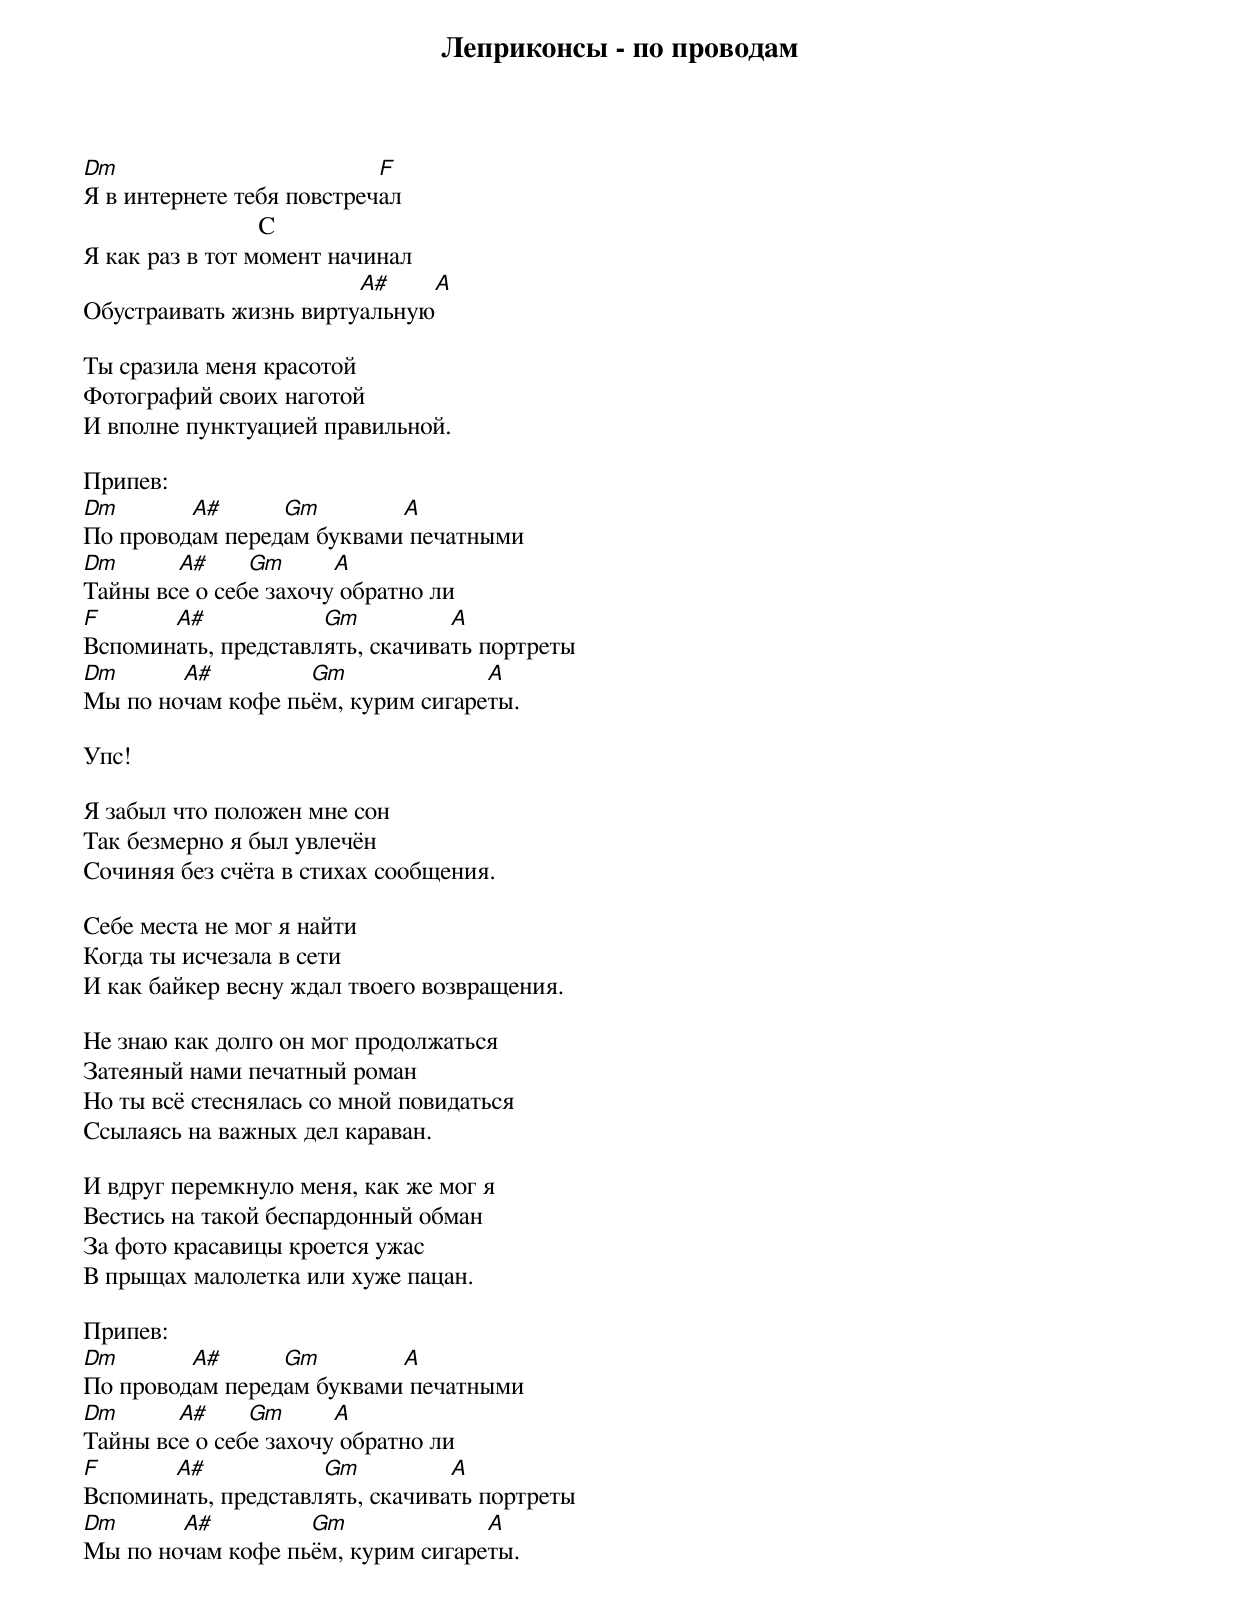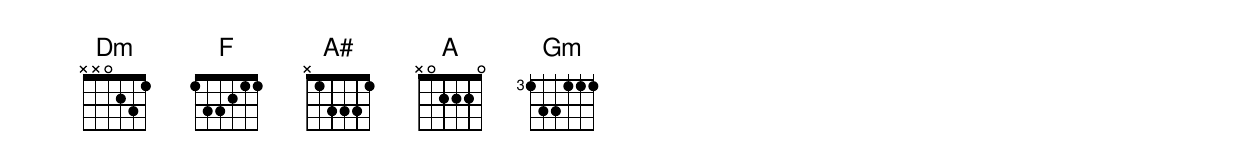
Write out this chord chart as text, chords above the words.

Леприконсы - по проводам

Dm                         F
Я в интернете тебя повстречал
                            С
Я как раз в тот момент начинал
                        A#     A
Обустраивать жизнь виртуальную

Ты сразила меня красотой
Фотографий своих наготой
И вполне пунктуацией правильной.

Припев:
Dm       A#      Gm        A
По проводам передам буквами печатными
Dm      A#     Gm      A
Тайны все о себе захочу обратно ли
F      A#            Gm          A
Вспоминать, представлять, скачивать портреты
Dm      A#         Gm              A
Мы по ночам кофе пьём, курим сигареты.

Упс!

Я забыл что положен мне сон
Так безмерно я был увлечён
Сочиняя без счёта в стихах сообщения.

Себе места не мог я найти
Когда ты исчезала в сети
И как байкер весну ждал твоего возвращения.

Не знаю как долго он мог продолжаться
Затеяный нами печатный роман
Но ты всё стеснялась со мной повидаться
Ссылаясь на важных дел караван.

И вдруг перемкнуло меня, как же мог я
Вестись на такой беспардонный обман
За фото красавицы кроется ужас
В прыщах малолетка или хуже пацан.

Припев:
Dm       A#      Gm        A
По проводам передам буквами печатными
Dm      A#     Gm      A
Тайны все о себе захочу обратно ли
F      A#            Gm          A
Вспоминать, представлять, скачивать портреты
Dm      A#         Gm              A
Мы по ночам кофе пьём, курим сигареты.
